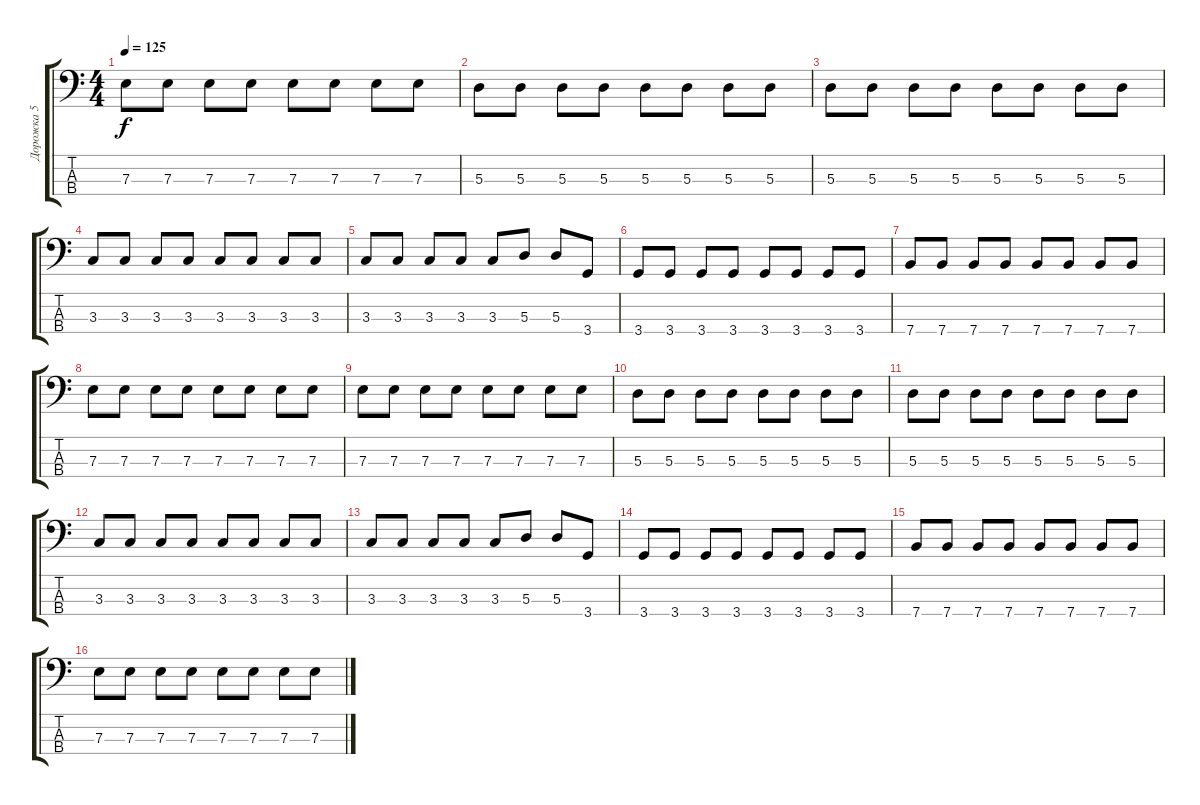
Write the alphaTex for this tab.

\track ("Дорожка 5" "Дорожка 5") {instrument electricbassfinger}
\staff {score tabs}
\tuning (G2 D2 A1 E1) {hide}
\ts (4 4)
\tempo 125
\clef f4
\ks c
7.3.8{dy f} 7.3.8 7.3.8 7.3.8 7.3.8 7.3.8 7.3.8 7.3.8 |
5.3.8 5.3.8 5.3.8 5.3.8 5.3.8 5.3.8 5.3.8 5.3.8 |
5.3.8 5.3.8 5.3.8 5.3.8 5.3.8 5.3.8 5.3.8 5.3.8 |
3.3.8 3.3.8 3.3.8 3.3.8 3.3.8 3.3.8 3.3.8 3.3.8 |
3.3.8 3.3.8 3.3.8 3.3.8 3.3.8 5.3.8 5.3.8 3.4.8 |
3.4.8 3.4.8 3.4.8 3.4.8 3.4.8 3.4.8 3.4.8 3.4.8 |
7.4.8 7.4.8 7.4.8 7.4.8 7.4.8 7.4.8 7.4.8 7.4.8 |
7.3.8 7.3.8 7.3.8 7.3.8 7.3.8 7.3.8 7.3.8 7.3.8 |
7.3.8 7.3.8 7.3.8 7.3.8 7.3.8 7.3.8 7.3.8 7.3.8 |
5.3.8 5.3.8 5.3.8 5.3.8 5.3.8 5.3.8 5.3.8 5.3.8 |
5.3.8 5.3.8 5.3.8 5.3.8 5.3.8 5.3.8 5.3.8 5.3.8 |
3.3.8 3.3.8 3.3.8 3.3.8 3.3.8 3.3.8 3.3.8 3.3.8 |
3.3.8 3.3.8 3.3.8 3.3.8 3.3.8 5.3.8 5.3.8 3.4.8 |
3.4.8 3.4.8 3.4.8 3.4.8 3.4.8 3.4.8 3.4.8 3.4.8 |
7.4.8 7.4.8 7.4.8 7.4.8 7.4.8 7.4.8 7.4.8 7.4.8 |
7.3.8 7.3.8 7.3.8 7.3.8 7.3.8 7.3.8 7.3.8 7.3.8
